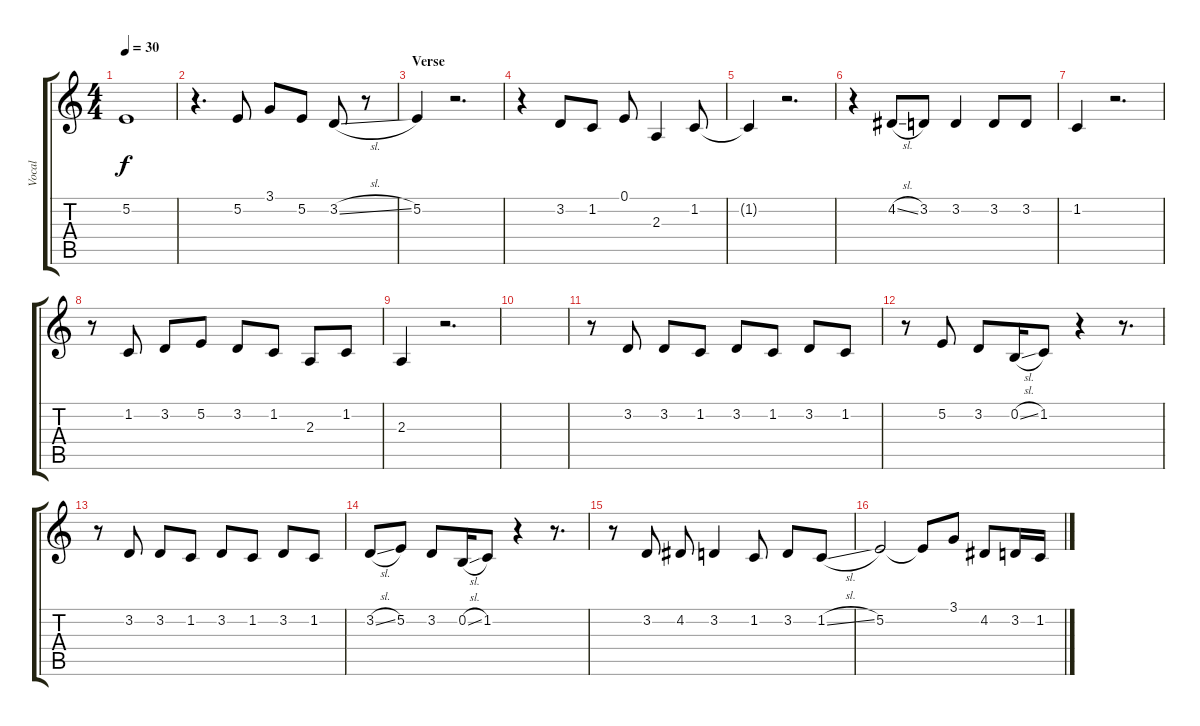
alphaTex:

\track ("Vocal" "Vocal") {instrument trumpet}
\staff {score tabs}
\tuning (E4 B3 G3 D3 A2 E2) {hide}
\ts (4 4)
\tempo 30
\clef g2
\ks c
5.2.1{dy f} |
r.4{d} 5.2.8 3.1.8 5.2.8 3.2{sl}.8 r.8 |
\section ("" "Verse")
5.2.4 r.2{d} |
r.4 3.2.8 1.2.8 0.1.8 2.3.4 1.2.8 |
1.2{t}.4 r.2{d} |
r.4 4.2{sl}.8 3.2.8 3.2.4 3.2.8 3.2.8 |
1.2.4 r.2{d} |
r.8 1.2.8 3.2.8 5.2.8 3.2.8 1.2.8 2.3.8 1.2.8 |
2.3.4 r.2{d} |
|
r.8 3.2.8 3.2.8 1.2.8 3.2.8 1.2.8 3.2.8 1.2.8 |
r.8 5.2.8 3.2.8 0.2{sl}.16 1.2.8 r.4 r.8{d} |
r.8 3.2.8 3.2.8 1.2.8 3.2.8 1.2.8 3.2.8 1.2.8 |
3.2{sl}.8 5.2.8 3.2.8 0.2{sl}.16 1.2.8 r.4 r.8{d} |
r.8 3.2.8 4.2.8 3.2.4 1.2.8 3.2.8 1.2{sl}.8 |
5.2.2 5.2{t}.8 3.1.8 4.2.8 3.2.16 1.2.16
